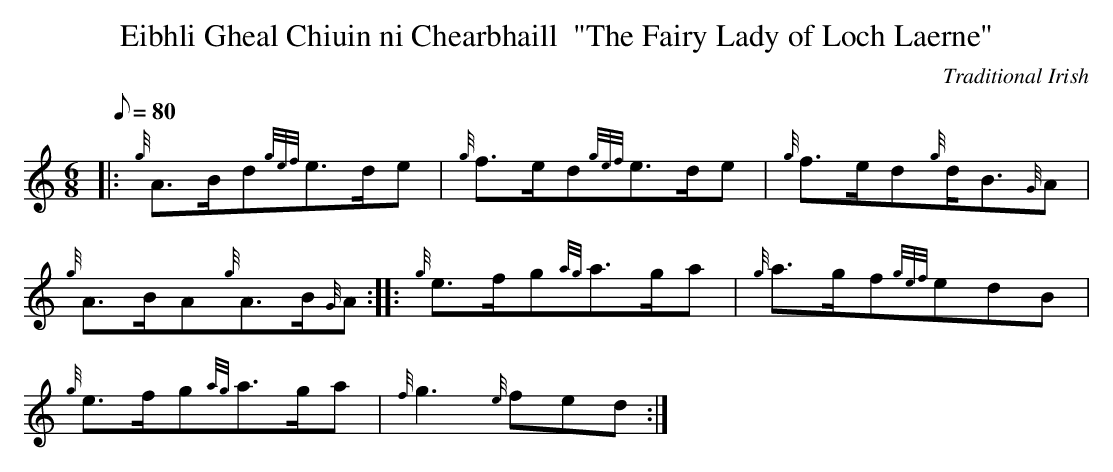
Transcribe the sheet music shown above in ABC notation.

X:1
T:Eibhli Gheal Chiuin ni Chearbhaill  "The Fairy Lady of Loch Laerne"
M:6/8
L:1/8
Q:80
C:Traditional Irish
K:HP
|: {g}A3/2B/2d{gef}e3/2d/2e | \
{g}f3/2e/2d{gef}e3/2d/2e | \
{g}f3/2e/2d{g}d/2B3/2{G}A |
{g}A3/2B/2A{g}A3/2B/2{G}A :: \
{g}e3/2f/2g{ag}a3/2g/2a | \
{g}a3/2g/2f{gef}edB |
{g}e3/2f/2g{ag}a3/2g/2a | \
{f}g3{e}fed :|
